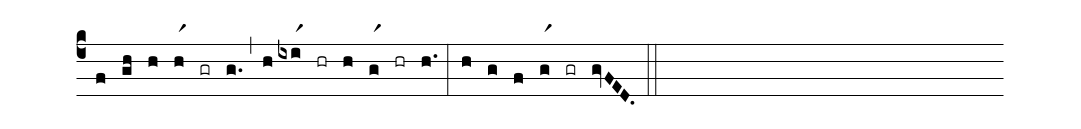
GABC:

%%
(c4)
(f) (gh)
(h) (hr1) (gr) (g.) (,)
(h) (ixir1) (hr) (h) (gr1) (hr) (h.) (:)
(h) (g) (f) (gr1) (gr) (gvFED.) (::)
